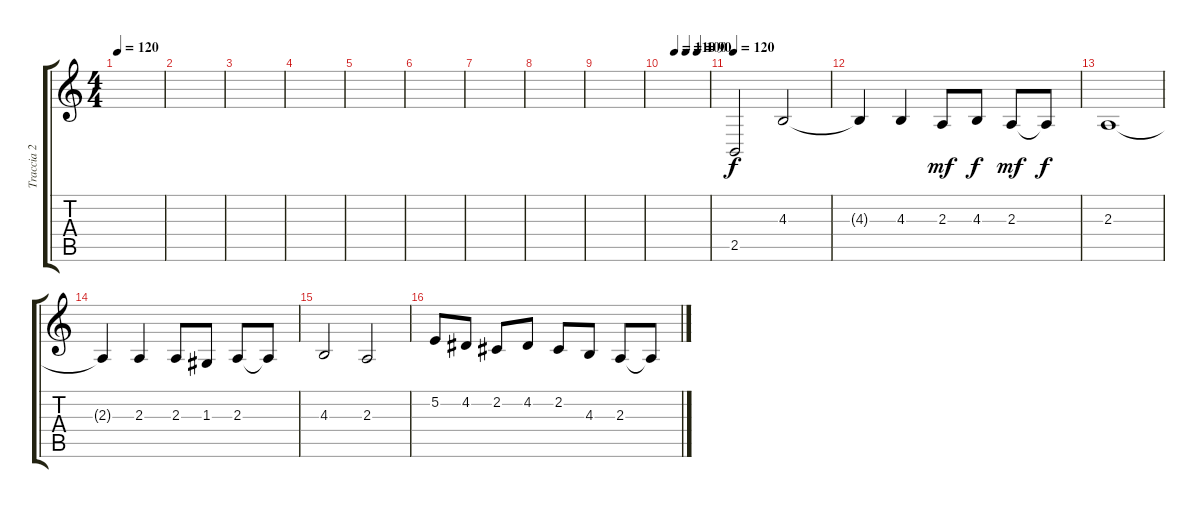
\track ("Traccia 2" "Traccia 2") {instrument viola}
\staff {score tabs}
\tuning (E4 B3 G3 D3 A2 E2) {hide}
\ts (4 4)
\tempo 120
\clef g2
\ks c
|
|
|
|
|
|
|
|
|
\tempo (110 0.25)
\tempo (100 0.5)
\tempo (90 0.75)
|
\tempo 120
2.5.2 4.3.2 |
4.3{t}.4 4.3.4 2.3.8{dy mf} 4.3.8{dy f} 2.3.8{dy mf} 2.3{t}.8{dy f} |
2.3.1 |
2.3{t}.4 2.3.4 2.3.8 1.3.8 2.3.8 2.3{t}.8 |
4.3.2 2.3.2 |
5.2.8 4.2.8 2.2.8 4.2.8 2.2.8 4.3.8 2.3.8 2.3{t}.8
